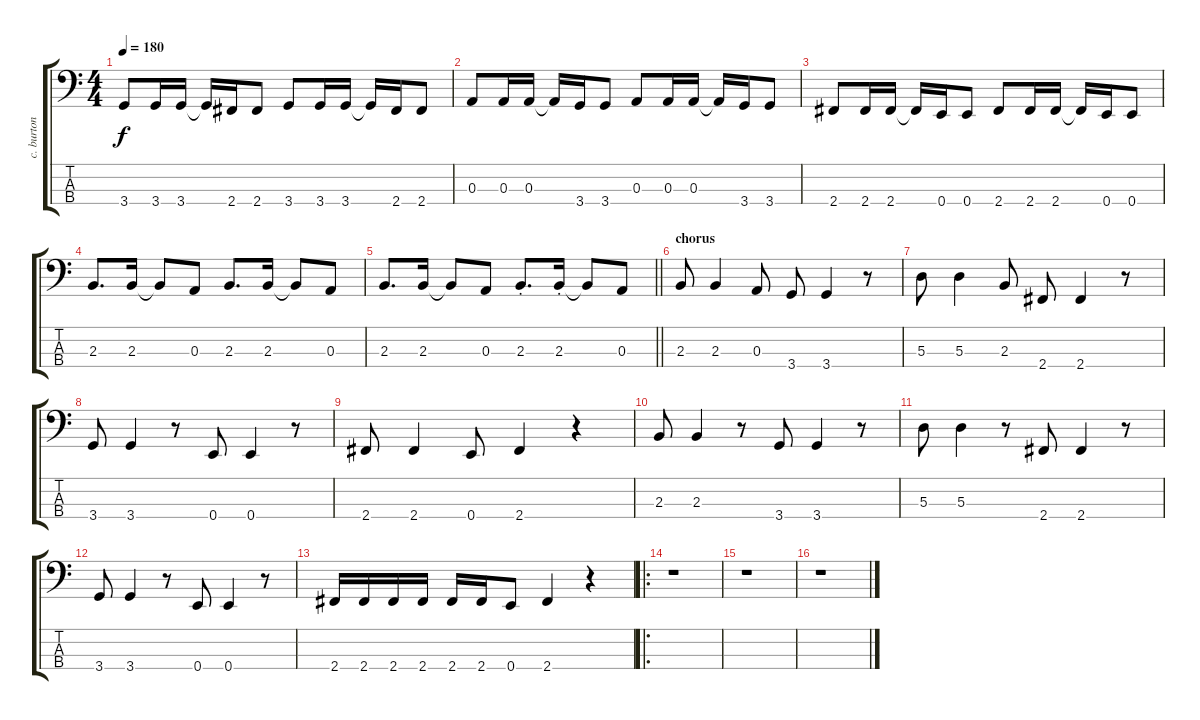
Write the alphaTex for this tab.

\track ("c. burton - bass " "c. burton ") {instrument electricbassfinger}
\staff {score tabs}
\tuning (G2 D2 A1 E1) {hide}
\ts (4 4)
\tempo 180
\clef f4
\ks c
3.4.8{dy f} 3.4.16 3.4.16 3.4{t}.16 2.4.16 2.4.8 3.4.8 3.4.16 3.4.16 3.4{t}.16 2.4.16 2.4.8 |
0.3.8 0.3.16 0.3.16 0.3{t}.16 3.4.16 3.4.8 0.3.8 0.3.16 0.3.16 0.3{t}.16 3.4.16 3.4.8 |
2.4.8 2.4.16 2.4.16 2.4{t}.16 0.4.16 0.4.8 2.4.8 2.4.16 2.4.16 2.4{t}.16 0.4.16 0.4.8 |
2.3.8{d} 2.3.16 2.3{t}.8 0.3.8 2.3.8{d} 2.3.16 2.3{t}.8 0.3.8 |
\barLineRight lightlight
2.3.8{d} 2.3.16 2.3{t}.8 0.3.8 2.3{st}.8{d} 2.3{st}.16 2.3{t}.8 0.3.8 |
\section ("" "chorus")
2.3.8 2.3.4 0.3.8 3.4.8 3.4.4 r.8 |
5.3.8 5.3.4 2.3.8 2.4.8 2.4.4 r.8 |
3.4.8 3.4.4 r.8 0.4.8 0.4.4 r.8 |
2.4.8 2.4.4 0.4.8 2.4.4 r.4 |
2.3.8 2.3.4 r.8 3.4.8 3.4.4 r.8 |
5.3.8 5.3.4 r.8 2.4.8 2.4.4 r.8 |
3.4.8 3.4.4 r.8 0.4.8 0.4.4 r.8 |
2.4.16 2.4.16 2.4.16 2.4.16 2.4.16 2.4.16 0.4.8 2.4.4 r.4 |
\ro
r.1 |
r.1 |
r.1
